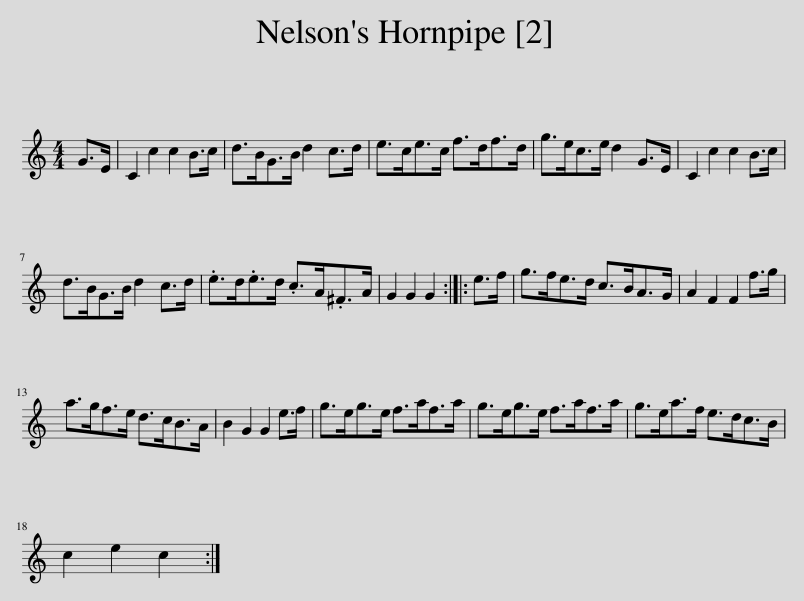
X:1
L:1/8
M:4/4
I:linebreak $
K:C
V:1 treble
V:1
 G>E | C2 c2 c2 B>c | d>BG>B d2 c>d | e>ce>c f>df>d | g>ec>e d2 G>E | %5
 C2 c2 c2 B>c |$ d>BG>B d2 c>d | .e>d.e>d .c>A.^F>A | G2 G2 G2 :: e>f | %10
 g>fe>d c>BA>G | A2 F2 F2 f>g |$ a>gf>e d>cB>A | B2 G2 G2 e>f | g>eg>e f>af>a | %15
 g>eg>e f>af>a | g>ea>f e>dc>B |$ c2 e2 c2 :| %18
